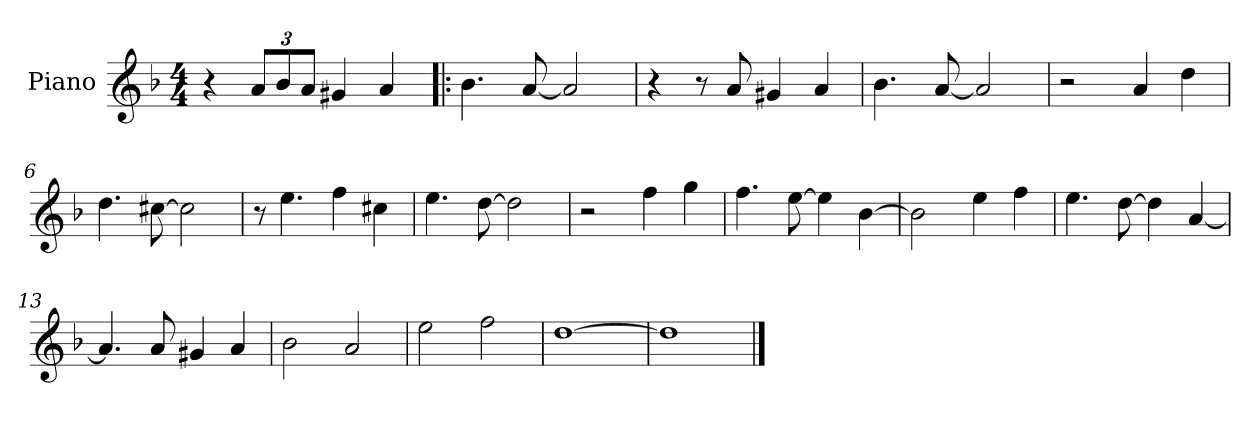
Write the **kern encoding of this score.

**kern
*part1
*staff1
*I"Piano
*I'Pno
*clefG2
*k[b-]
*F:
*M4/4
=1
4r
*Xbrackettup
12a/L
12b-/
12a/J
4g#X/
4a/
=2!|:
4.b-\
[8a/
2a/]
=3
4r
8r
8a/
4g#X/
4a/
=4
4.b-\
[8a/
2a/]
!!LO:LB:g=z
=5
2r
4a/
4dd\
=6
4.dd\
[8cc#X\
2cc#\]
=7
8r
4.ee\
4ff\
4cc#X\
=8
4.ee\
[8dd\
2dd\]
!!LO:LB:g=z
=9
2r
4ff\
4gg\
=10
4.ff\
[8ee\
4ee\]
[4b-\
=11
2b-\]
4ee\
4ff\
=12
4.ee\
[8dd\
4dd\]
[4a/
!!LO:LB:g=z
=13
4.a/]
8a/
4g#X/
4a/
=14
2b-\
2a/
=15
2ee\
2ff\
=16
[1dd
=17
1dd]
==
*-
